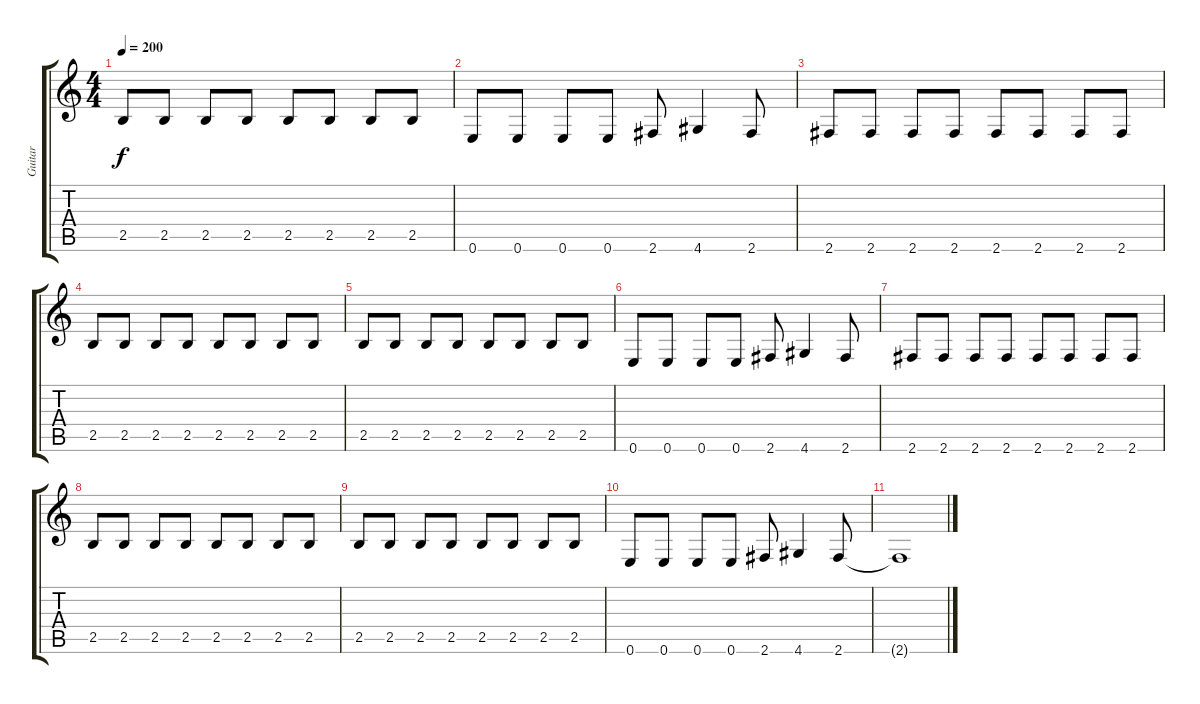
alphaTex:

\track ("Guitar" "Guitar") {instrument distortionguitar}
\staff {score tabs}
\tuning (E4 B3 G3 D3 A2 E2) {hide}
\ts (4 4)
\tempo 200
\clef g2
\ks c
2.5.8{dy f} 2.5.8 2.5.8 2.5.8 2.5.8 2.5.8 2.5.8 2.5.8 |
0.6.8 0.6.8 0.6.8 0.6.8 2.6.8 4.6.4 2.6.8 |
2.6.8 2.6.8 2.6.8 2.6.8 2.6.8 2.6.8 2.6.8 2.6.8 |
2.5.8 2.5.8 2.5.8 2.5.8 2.5.8 2.5.8 2.5.8 2.5.8 |
2.5.8 2.5.8 2.5.8 2.5.8 2.5.8 2.5.8 2.5.8 2.5.8 |
0.6.8 0.6.8 0.6.8 0.6.8 2.6.8 4.6.4 2.6.8 |
2.6.8 2.6.8 2.6.8 2.6.8 2.6.8 2.6.8 2.6.8 2.6.8 |
2.5.8 2.5.8 2.5.8 2.5.8 2.5.8 2.5.8 2.5.8 2.5.8 |
2.5.8 2.5.8 2.5.8 2.5.8 2.5.8 2.5.8 2.5.8 2.5.8 |
0.6.8 0.6.8 0.6.8 0.6.8 2.6.8 4.6.4 2.6.8 |
2.6{t}.1
